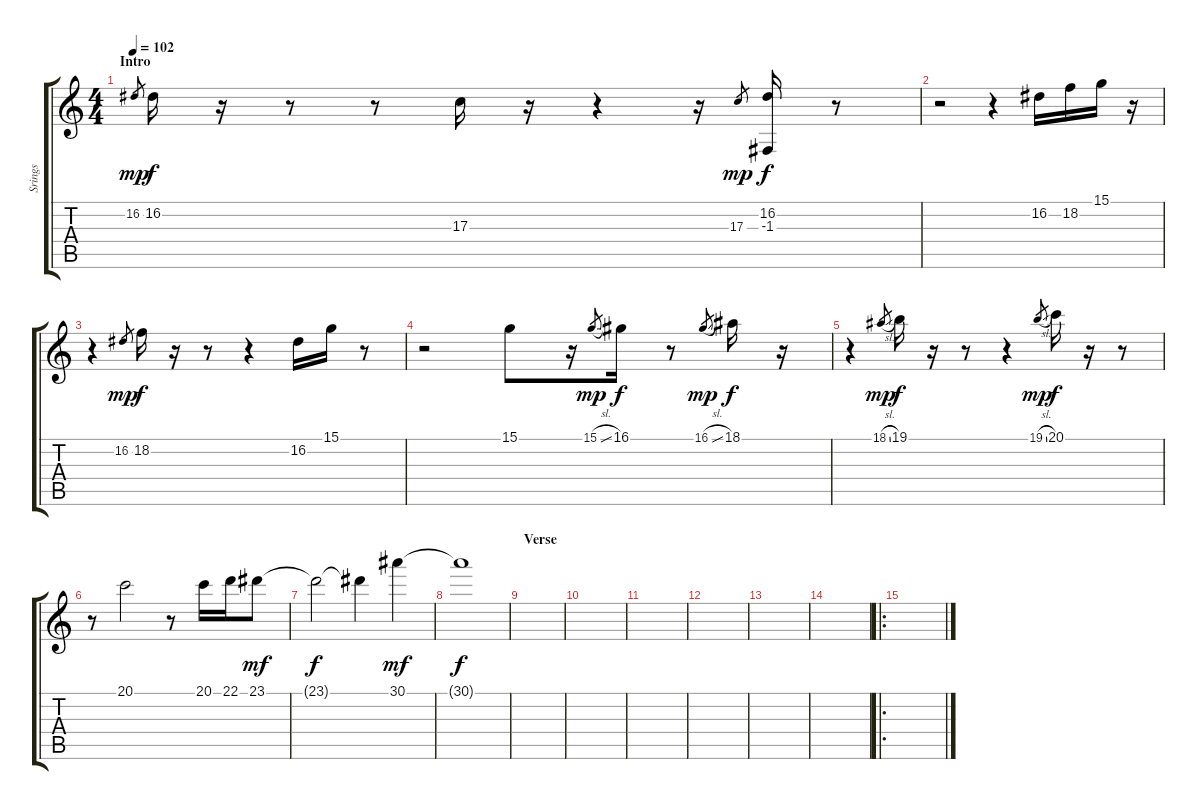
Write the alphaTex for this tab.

\track ("Srings" "Srings") {instrument stringensemble1}
\staff {score tabs}
\tuning (E4 B3 G3 D3 A2 E2) {hide}
\ts (4 4)
\section ("" "Intro")
\tempo 102
\clef g2
\ks c
16.2.8{gr dy mp instrument stringensemble1} 16.2.16{dy f} r.16 r.8 r.8 17.3.16 r.16 r.4 r.16 17.3.8{gr dy mp} (16.2 -1.3).16{dy f} r.8 |
r.2 r.4 16.2.16 18.2.16 15.1.16 r.16 |
r.4 16.2.8{gr dy mp} 18.2.16{dy f} r.16 r.8 r.4 16.2.16 15.1.16 r.8 |
r.2 15.1.8 r.16 15.1{sl}.8{gr dy mp} 16.1.16{dy f} r.8 16.1{sl}.8{gr dy mp} 18.1.16{dy f} r.16 |
r.4 18.1{sl}.8{gr dy mp} 19.1.16{dy f} r.16 r.8 r.4 19.1{sl}.8{gr dy mp} 20.1.16{dy f} r.16 r.8 |
r.8 20.1.2 r.8 20.1.16 22.1.16 23.1.8{dy mf} |
23.1{t}.2{dy f} 23.1{t}.4 30.1.4{dy mf volume 7} |
30.1{t}.1{dy f} |
\section ("" "Verse")
|
|
|
|
|
|
\ro
